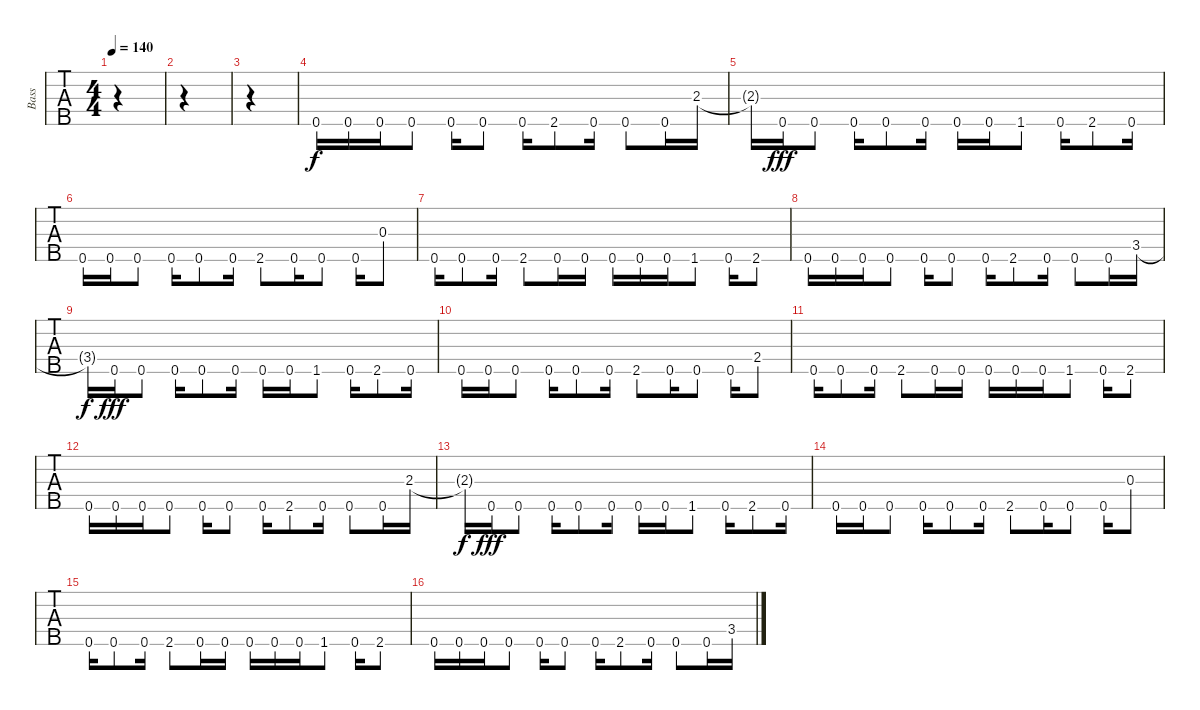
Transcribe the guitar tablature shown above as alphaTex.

\track ("Bass" "Bass") {instrument electricbassfinger}
\staff {tabs}
\tuning (Eb2 Bb1 F1 C1 G0) {hide}
\ts (4 4)
\tempo 140
\clef f4
\ks c
|
|
|
0.5.16 0.5.16 0.5.16 0.5.8 0.5.16 0.5.8 0.5.16 2.5.8 0.5.16 0.5.8 0.5.16 2.3.16 |
2.3{t}.16{dy f} 0.5.16{dy fff} 0.5.8 0.5.16 0.5.8 0.5.16 0.5.16 0.5.16 1.5.8 0.5.16 2.5.8 0.5.16 |
0.5.16 0.5.16 0.5.8 0.5.16 0.5.8 0.5.16 2.5.8 0.5.16 0.5.8 0.5.16 0.3.8 |
0.5.16 0.5.8 0.5.16 2.5.8 0.5.16 0.5.16 0.5.16 0.5.16 0.5.16 1.5.8 0.5.16 2.5.8 |
0.5.16 0.5.16 0.5.16 0.5.8 0.5.16 0.5.8 0.5.16 2.5.8 0.5.16 0.5.8 0.5.16 3.4.16 |
3.4{t}.16{dy f} 0.5.16{dy fff} 0.5.8 0.5.16 0.5.8 0.5.16 0.5.16 0.5.16 1.5.8 0.5.16 2.5.8 0.5.16 |
0.5.16 0.5.16 0.5.8 0.5.16 0.5.8 0.5.16 2.5.8 0.5.16 0.5.8 0.5.16 2.4.8 |
0.5.16 0.5.8 0.5.16 2.5.8 0.5.16 0.5.16 0.5.16 0.5.16 0.5.16 1.5.8 0.5.16 2.5.8 |
0.5.16 0.5.16 0.5.16 0.5.8 0.5.16 0.5.8 0.5.16 2.5.8 0.5.16 0.5.8 0.5.16 2.3.16 |
2.3{t}.16{dy f} 0.5.16{dy fff} 0.5.8 0.5.16 0.5.8 0.5.16 0.5.16 0.5.16 1.5.8 0.5.16 2.5.8 0.5.16 |
0.5.16 0.5.16 0.5.8 0.5.16 0.5.8 0.5.16 2.5.8 0.5.16 0.5.8 0.5.16 0.3.8 |
0.5.16 0.5.8 0.5.16 2.5.8 0.5.16 0.5.16 0.5.16 0.5.16 0.5.16 1.5.8 0.5.16 2.5.8 |
0.5.16 0.5.16 0.5.16 0.5.8 0.5.16 0.5.8 0.5.16 2.5.8 0.5.16 0.5.8 0.5.16 3.4.16
